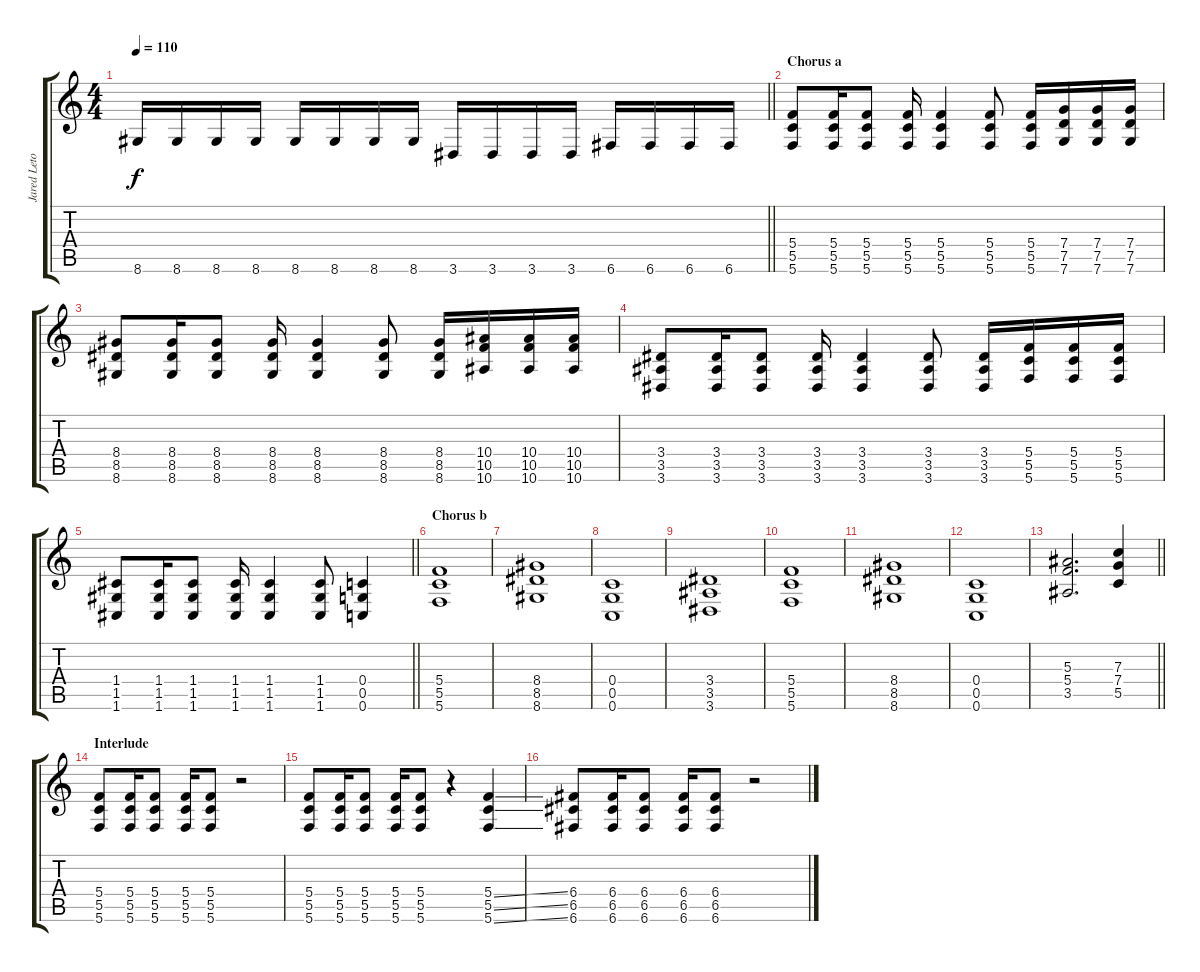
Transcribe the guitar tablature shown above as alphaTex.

\track ("Jared Leto [Guitar]" "Jared Leto") {instrument distortionguitar}
\staff {score tabs}
\tuning (D4 A3 F3 C3 G2 C2) {hide}
\ts (4 4)
\tempo 110
\clef g2
\barLineRight lightlight
\ks c
8.6.16{dy f} 8.6.16 8.6.16 8.6.16 8.6.16 8.6.16 8.6.16 8.6.16 3.6.16 3.6.16 3.6.16 3.6.16 6.6.16 6.6.16 6.6.16 6.6.16 |
\section ("" "Chorus a")
(5.4 5.5 5.6).8{instrument acousticguitarsteel} (5.4 5.5 5.6).16 (5.4 5.5 5.6).8 (5.4 5.5 5.6).16 (5.4 5.5 5.6).4 (5.4 5.5 5.6).8 (5.4 5.5 5.6).16 (7.4 7.5 7.6).16 (7.4 7.5 7.6).16 (7.4 7.5 7.6).16 |
(8.4 8.5 8.6).8 (8.4 8.5 8.6).16 (8.4 8.5 8.6).8 (8.4 8.5 8.6).16 (8.4 8.5 8.6).4 (8.4 8.5 8.6).8 (8.4 8.5 8.6).16 (10.4 10.5 10.6).16 (10.4 10.5 10.6).16 (10.4 10.5 10.6).16 |
(3.4 3.5 3.6).8 (3.4 3.5 3.6).16 (3.4 3.5 3.6).8 (3.4 3.5 3.6).16 (3.4 3.5 3.6).4 (3.4 3.5 3.6).8 (3.4 3.5 3.6).16 (5.4 5.5 5.6).16 (5.4 5.5 5.6).16 (5.4 5.5 5.6).16 |
\barLineRight lightlight
(1.4 1.5 1.6).8 (1.4 1.5 1.6).16 (1.4 1.5 1.6).8 (1.4 1.5 1.6).16 (1.4 1.5 1.6).4 (1.4 1.5 1.6).8 (0.4 0.5 0.6).4 |
\section ("" "Chorus b")
(5.4 5.5 5.6).1{instrument distortionguitar} |
(8.4 8.5 8.6).1 |
(0.4 0.5 0.6).1 |
(3.4 3.5 3.6).1 |
(5.4 5.5 5.6).1 |
(8.4 8.5 8.6).1 |
(0.4 0.5 0.6).1 |
\barLineRight lightlight
(5.3 5.4 3.5).2{d} (7.3 7.4 5.5).4 |
\section ("" "Interlude")
(5.4 5.5 5.6).8 (5.4 5.5 5.6).16 (5.4 5.5 5.6).8 (5.4 5.5 5.6).16 (5.4 5.5 5.6).8 r.2 |
(5.4 5.5 5.6).8 (5.4 5.5 5.6).16 (5.4 5.5 5.6).8 (5.4 5.5 5.6).16 (5.4 5.5 5.6).8 r.4 (5.4{ss} 5.5{ss} 5.6{ss}).4 |
(6.4 6.5 6.6).8 (6.4 6.5 6.6).16 (6.4 6.5 6.6).8 (6.4 6.5 6.6).16 (6.4 6.5 6.6).8 r.2
